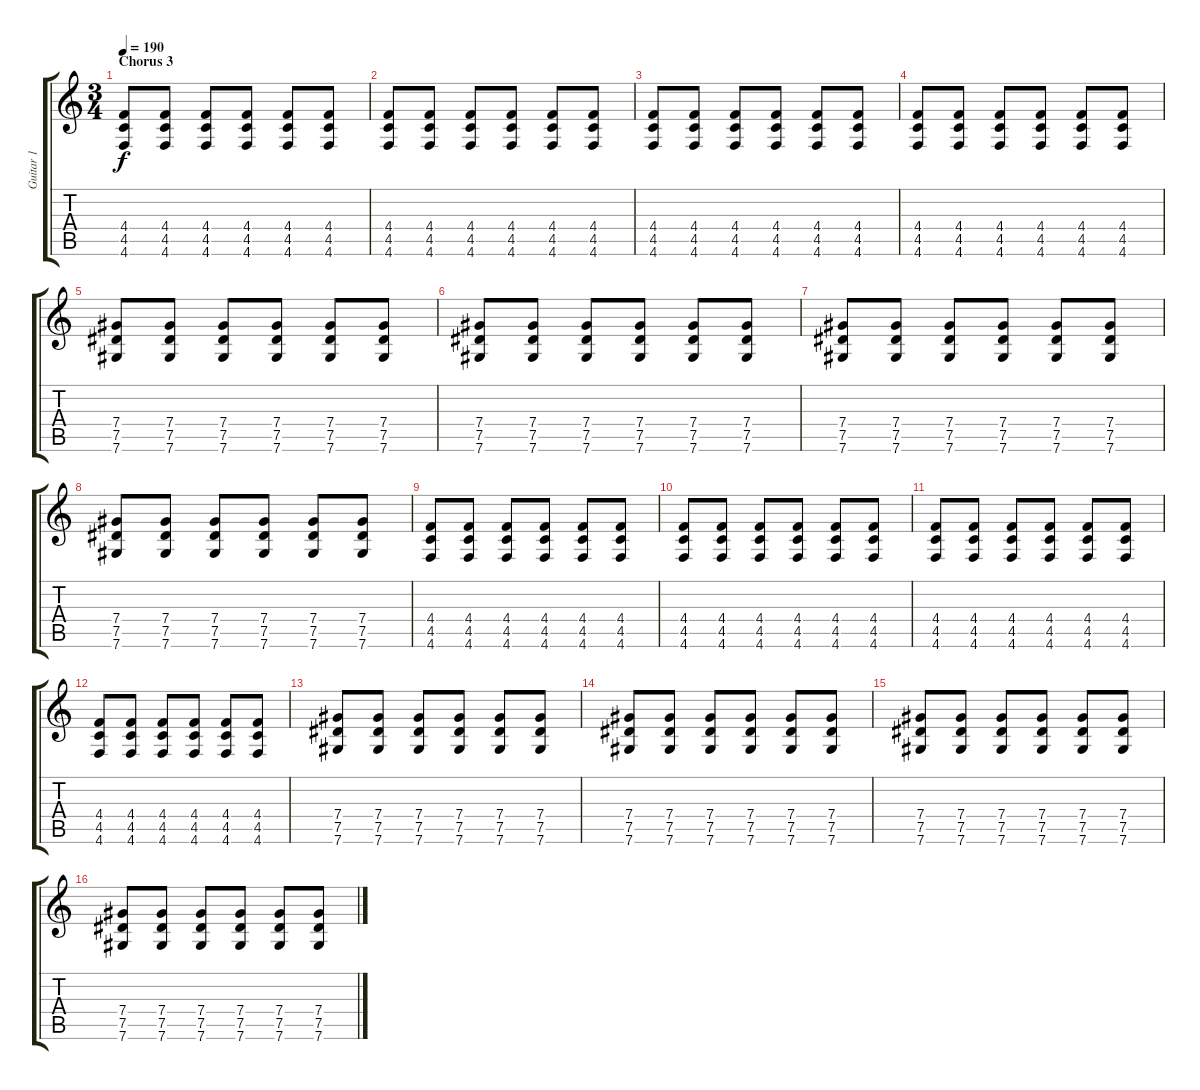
\track ("Guitar 1" "Guitar 1") {instrument electricguitarclean}
\staff {score tabs}
\tuning (Eb4 Bb3 Gb3 Db3 Ab2 Db2) {hide}
\ts (3 4)
\section ("" "Chorus 3")
\tempo 190
\clef g2
\ks c
(4.4 4.5 4.6).8{dy f} (4.4 4.5 4.6).8 (4.4 4.5 4.6).8 (4.4 4.5 4.6).8 (4.4 4.5 4.6).8 (4.4 4.5 4.6).8 |
(4.4 4.5 4.6).8 (4.4 4.5 4.6).8 (4.4 4.5 4.6).8 (4.4 4.5 4.6).8 (4.4 4.5 4.6).8 (4.4 4.5 4.6).8 |
(4.4 4.5 4.6).8 (4.4 4.5 4.6).8 (4.4 4.5 4.6).8 (4.4 4.5 4.6).8 (4.4 4.5 4.6).8 (4.4 4.5 4.6).8 |
(4.4 4.5 4.6).8 (4.4 4.5 4.6).8 (4.4 4.5 4.6).8 (4.4 4.5 4.6).8 (4.4 4.5 4.6).8 (4.4 4.5 4.6).8 |
(7.4 7.5 7.6).8 (7.4 7.5 7.6).8 (7.4 7.5 7.6).8 (7.4 7.5 7.6).8 (7.4 7.5 7.6).8 (7.4 7.5 7.6).8 |
(7.4 7.5 7.6).8 (7.4 7.5 7.6).8 (7.4 7.5 7.6).8 (7.4 7.5 7.6).8 (7.4 7.5 7.6).8 (7.4 7.5 7.6).8 |
(7.4 7.5 7.6).8 (7.4 7.5 7.6).8 (7.4 7.5 7.6).8 (7.4 7.5 7.6).8 (7.4 7.5 7.6).8 (7.4 7.5 7.6).8 |
(7.4 7.5 7.6).8 (7.4 7.5 7.6).8 (7.4 7.5 7.6).8 (7.4 7.5 7.6).8 (7.4 7.5 7.6).8 (7.4 7.5 7.6).8 |
(4.4 4.5 4.6).8 (4.4 4.5 4.6).8 (4.4 4.5 4.6).8 (4.4 4.5 4.6).8 (4.4 4.5 4.6).8 (4.4 4.5 4.6).8 |
(4.4 4.5 4.6).8 (4.4 4.5 4.6).8 (4.4 4.5 4.6).8 (4.4 4.5 4.6).8 (4.4 4.5 4.6).8 (4.4 4.5 4.6).8 |
(4.4 4.5 4.6).8 (4.4 4.5 4.6).8 (4.4 4.5 4.6).8 (4.4 4.5 4.6).8 (4.4 4.5 4.6).8 (4.4 4.5 4.6).8 |
(4.4 4.5 4.6).8 (4.4 4.5 4.6).8 (4.4 4.5 4.6).8 (4.4 4.5 4.6).8 (4.4 4.5 4.6).8 (4.4 4.5 4.6).8 |
(7.4 7.5 7.6).8 (7.4 7.5 7.6).8 (7.4 7.5 7.6).8 (7.4 7.5 7.6).8 (7.4 7.5 7.6).8 (7.4 7.5 7.6).8 |
(7.4 7.5 7.6).8 (7.4 7.5 7.6).8 (7.4 7.5 7.6).8 (7.4 7.5 7.6).8 (7.4 7.5 7.6).8 (7.4 7.5 7.6).8 |
(7.4 7.5 7.6).8 (7.4 7.5 7.6).8 (7.4 7.5 7.6).8 (7.4 7.5 7.6).8 (7.4 7.5 7.6).8 (7.4 7.5 7.6).8 |
(7.4 7.5 7.6).8 (7.4 7.5 7.6).8 (7.4 7.5 7.6).8 (7.4 7.5 7.6).8 (7.4 7.5 7.6).8 (7.4 7.5 7.6).8
